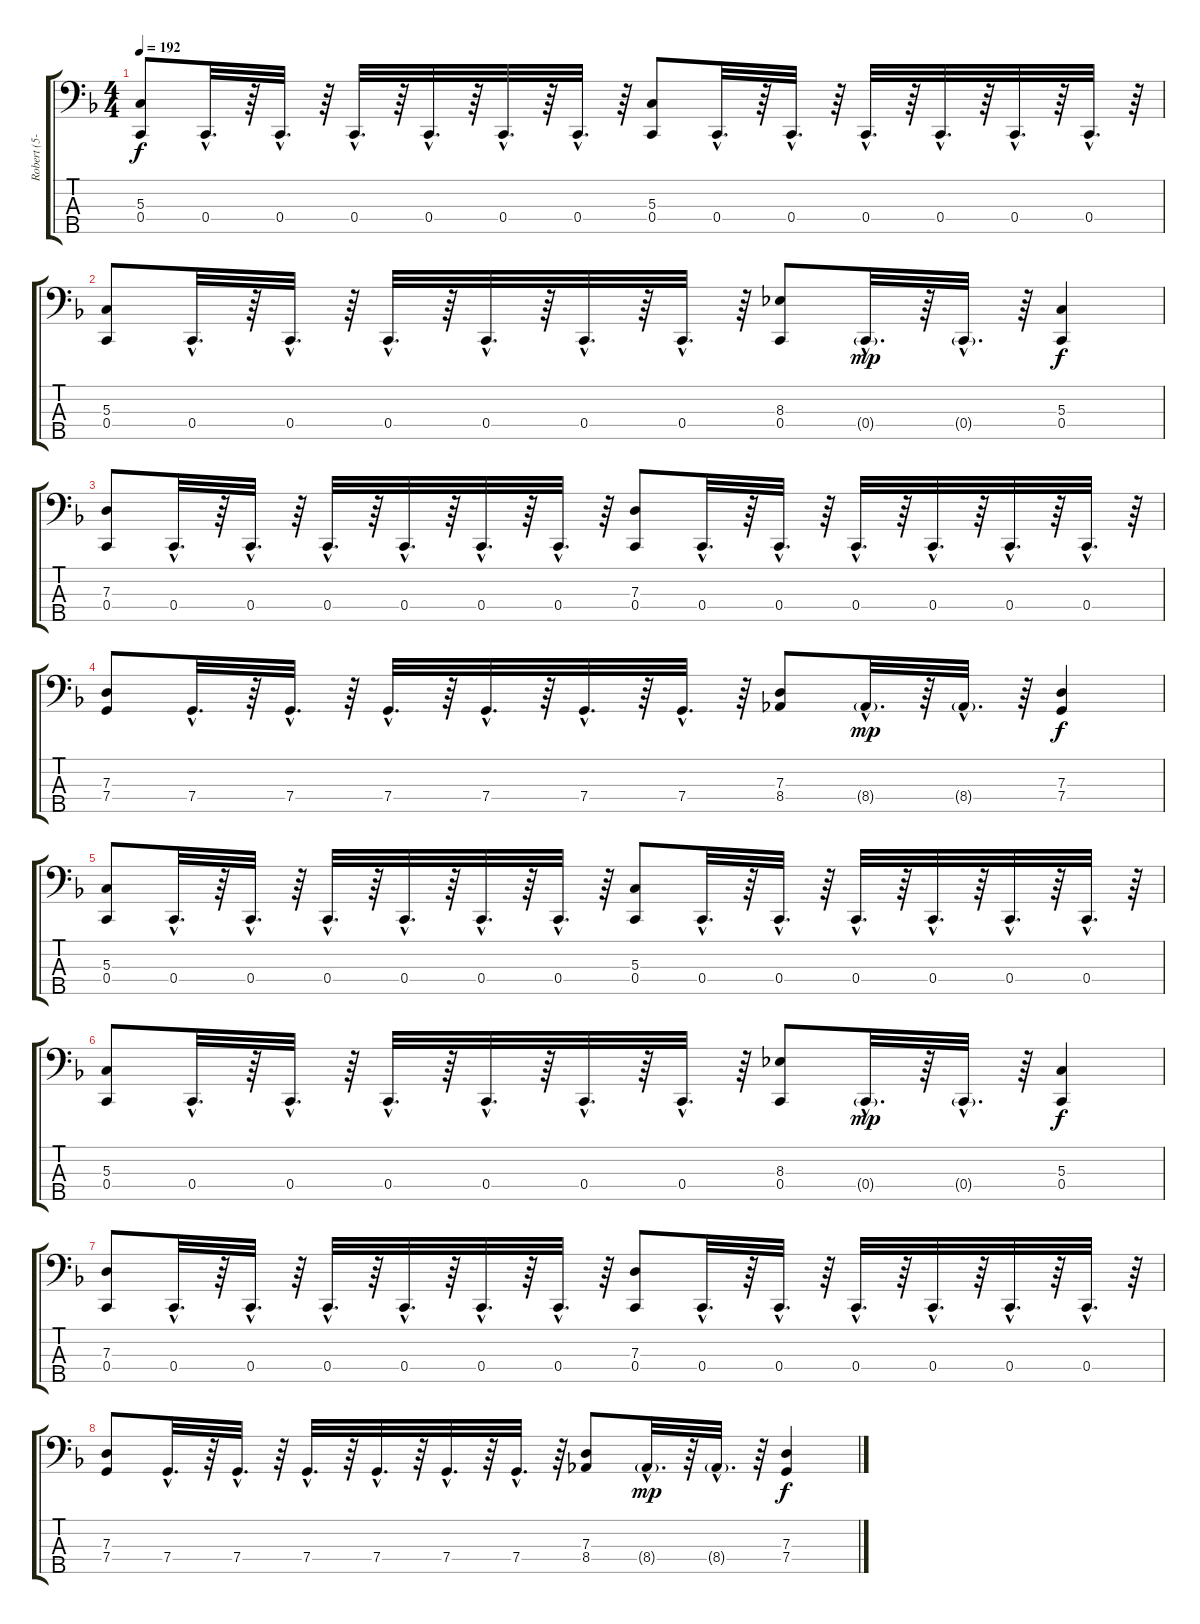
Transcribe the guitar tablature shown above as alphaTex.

\track ("Robert (5-String Bass Gtr.)" "Robert (5-") {instrument electricbassfinger}
\staff {score tabs}
\tuning (F2 C2 G1 C1 A0) {hide}
\ts (4 4)
\tempo 192
\clef f4
\ks f
(5.3 0.4).8{dy f} 0.4{hac}.32{d} r.64 0.4{hac}.32{d} r.64 0.4{hac}.32{d} r.64 0.4{hac}.32{d} r.64 0.4{hac}.32{d} r.64 0.4{hac}.32{d} r.64 (5.3 0.4).8 0.4{hac}.32{d} r.64 0.4{hac}.32{d} r.64 0.4{hac}.32{d} r.64 0.4{hac}.32{d} r.64 0.4{hac}.32{d} r.64 0.4{hac}.32{d} r.64 |
(5.3 0.4).8 0.4{hac}.32{d} r.64 0.4{hac}.32{d} r.64 0.4{hac}.32{d} r.64 0.4{hac}.32{d} r.64 0.4{hac}.32{d} r.64 0.4{hac}.32{d} r.64 (8.3 0.4).8 0.4{g hac}.32{d dy mp} r.64 0.4{g hac}.32{d} r.64 (5.3 0.4).4{dy f} |
(7.3 0.4).8 0.4{hac}.32{d} r.64 0.4{hac}.32{d} r.64 0.4{hac}.32{d} r.64 0.4{hac}.32{d} r.64 0.4{hac}.32{d} r.64 0.4{hac}.32{d} r.64 (7.3 0.4).8 0.4{hac}.32{d} r.64 0.4{hac}.32{d} r.64 0.4{hac}.32{d} r.64 0.4{hac}.32{d} r.64 0.4{hac}.32{d} r.64 0.4{hac}.32{d} r.64 |
(7.3 7.4).8 7.4{hac}.32{d} r.64 7.4{hac}.32{d} r.64 7.4{hac}.32{d} r.64 7.4{hac}.32{d} r.64 7.4{hac}.32{d} r.64 7.4{hac}.32{d} r.64 (7.3 8.4).8 8.4{g hac}.32{d dy mp} r.64 8.4{g hac}.32{d} r.64 (7.3 7.4).4{dy f} |
(5.3 0.4).8 0.4{hac}.32{d} r.64 0.4{hac}.32{d} r.64 0.4{hac}.32{d} r.64 0.4{hac}.32{d} r.64 0.4{hac}.32{d} r.64 0.4{hac}.32{d} r.64 (5.3 0.4).8 0.4{hac}.32{d} r.64 0.4{hac}.32{d} r.64 0.4{hac}.32{d} r.64 0.4{hac}.32{d} r.64 0.4{hac}.32{d} r.64 0.4{hac}.32{d} r.64 |
(5.3 0.4).8 0.4{hac}.32{d} r.64 0.4{hac}.32{d} r.64 0.4{hac}.32{d} r.64 0.4{hac}.32{d} r.64 0.4{hac}.32{d} r.64 0.4{hac}.32{d} r.64 (8.3 0.4).8 0.4{g hac}.32{d dy mp} r.64 0.4{g hac}.32{d} r.64 (5.3 0.4).4{dy f} |
(7.3 0.4).8 0.4{hac}.32{d} r.64 0.4{hac}.32{d} r.64 0.4{hac}.32{d} r.64 0.4{hac}.32{d} r.64 0.4{hac}.32{d} r.64 0.4{hac}.32{d} r.64 (7.3 0.4).8 0.4{hac}.32{d} r.64 0.4{hac}.32{d} r.64 0.4{hac}.32{d} r.64 0.4{hac}.32{d} r.64 0.4{hac}.32{d} r.64 0.4{hac}.32{d} r.64 |
(7.3 7.4).8 7.4{hac}.32{d} r.64 7.4{hac}.32{d} r.64 7.4{hac}.32{d} r.64 7.4{hac}.32{d} r.64 7.4{hac}.32{d} r.64 7.4{hac}.32{d} r.64 (7.3 8.4).8 8.4{g hac}.32{d dy mp} r.64 8.4{g hac}.32{d} r.64 (7.3 7.4).4{dy f}
